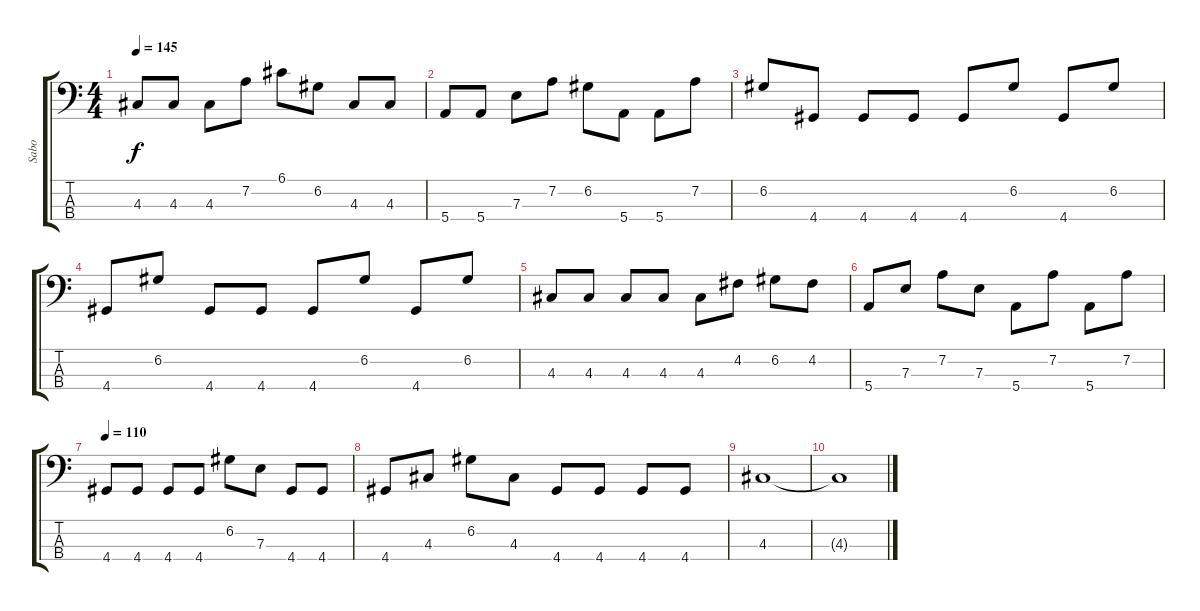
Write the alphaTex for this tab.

\track ("Sabo" "Sabo") {instrument electricbassfinger}
\staff {score tabs}
\tuning (G2 D2 A1 E1) {hide}
\ts (4 4)
\tempo 145
\clef f4
\ks c
4.3.8{dy f} 4.3.8 4.3.8 7.2.8 6.1.8 6.2.8 4.3.8 4.3.8 |
5.4.8 5.4.8 7.3.8 7.2.8 6.2.8 5.4.8 5.4.8 7.2.8 |
6.2.8 4.4.8 4.4.8 4.4.8 4.4.8 6.2.8 4.4.8 6.2.8 |
4.4.8 6.2.8 4.4.8 4.4.8 4.4.8 6.2.8 4.4.8 6.2.8 |
4.3.8 4.3.8 4.3.8 4.3.8 4.3.8 4.2.8 6.2.8 4.2.8 |
5.4.8 7.3.8 7.2.8 7.3.8 5.4.8 7.2.8 5.4.8 7.2.8 |
\tempo 110
4.4.8 4.4.8 4.4.8 4.4.8 6.2.8 7.3.8 4.4.8 4.4.8 |
4.4.8 4.3.8 6.2.8 4.3.8 4.4.8 4.4.8 4.4.8 4.4.8 |
4.3.1 |
4.3{t}.1
